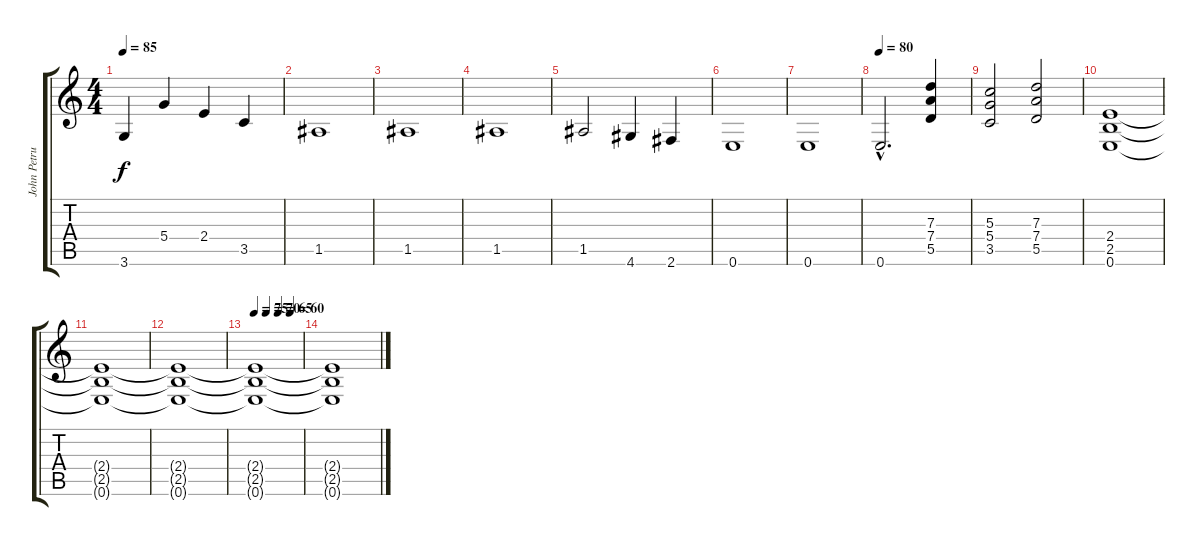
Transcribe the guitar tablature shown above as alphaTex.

\track ("John Petrucci main guitar" "John Petru") {instrument distortionguitar}
\staff {score tabs}
\tuning (E4 B3 G3 D3 A2 E2) {hide}
\ts (4 4)
\tempo 85
\clef g2
\ks c
3.6.4{dy f} 5.4.4 2.4.4 3.5.4 |
1.5.1 |
1.5.1 |
1.5.1 |
1.5.2 4.6.4 2.6.4 |
0.6.1 |
0.6.1 |
\tempo 80
0.6{hac}.2{d} (7.3 7.4 5.5).4 |
(5.3 5.4 3.5).2 (7.3 7.4 5.5).2 |
(2.4 2.5 0.6).1 |
(2.4{t} 2.5{t} 0.6{t}).1 |
(2.4{t} 2.5{t} 0.6{t}).1{volume 0} |
\tempo 75
\tempo (70 0.25)
\tempo (65 0.5)
\tempo (60 0.75)
(2.4{t} 2.5{t} 0.6{t}).1 |
(2.4{t} 2.5{t} 0.6{t}).1
